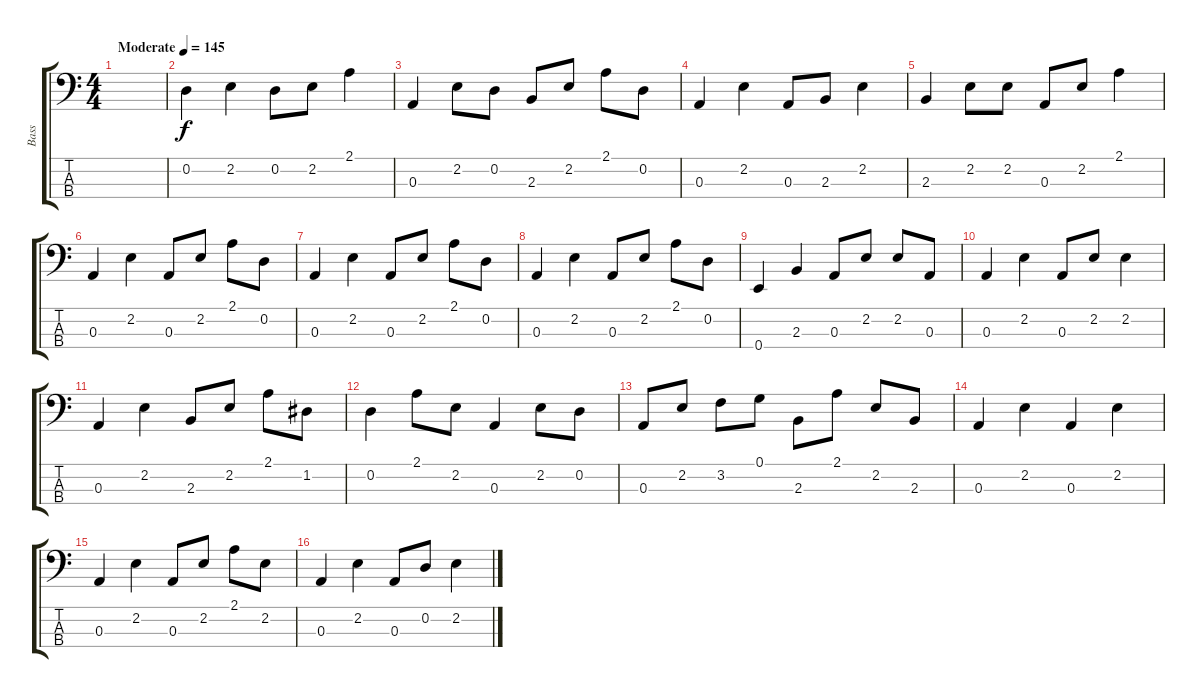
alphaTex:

\track ("Bass" "Bass") {instrument electricbassfinger}
\staff {score tabs}
\tuning (G2 D2 A1 E1) {hide}
\ts (4 4)
\tempo (145 "Moderate")
\clef f4
\ks c
|
0.2.4 2.2.4 0.2.8 2.2.8 2.1.4 |
0.3.4 2.2.8 0.2.8 2.3.8 2.2.8 2.1.8 0.2.8 |
0.3.4 2.2.4 0.3.8 2.3.8 2.2.4 |
2.3.4 2.2.8 2.2.8 0.3.8 2.2.8 2.1.4 |
0.3.4 2.2.4 0.3.8 2.2.8 2.1.8 0.2.8 |
0.3.4 2.2.4 0.3.8 2.2.8 2.1.8 0.2.8 |
0.3.4 2.2.4 0.3.8 2.2.8 2.1.8 0.2.8 |
0.4.4 2.3.4 0.3.8 2.2.8 2.2.8 0.3.8 |
0.3.4 2.2.4 0.3.8 2.2.8 2.2.4 |
0.3.4 2.2.4 2.3.8 2.2.8 2.1.8 1.2.8 |
0.2.4 2.1.8 2.2.8 0.3.4 2.2.8 0.2.8 |
0.3.8 2.2.8 3.2.8 0.1.8 2.3.8 2.1.8 2.2.8 2.3.8 |
0.3.4 2.2.4 0.3.4 2.2.4 |
0.3.4 2.2.4 0.3.8 2.2.8 2.1.8 2.2.8 |
0.3.4 2.2.4 0.3.8 0.2.8 2.2.4
